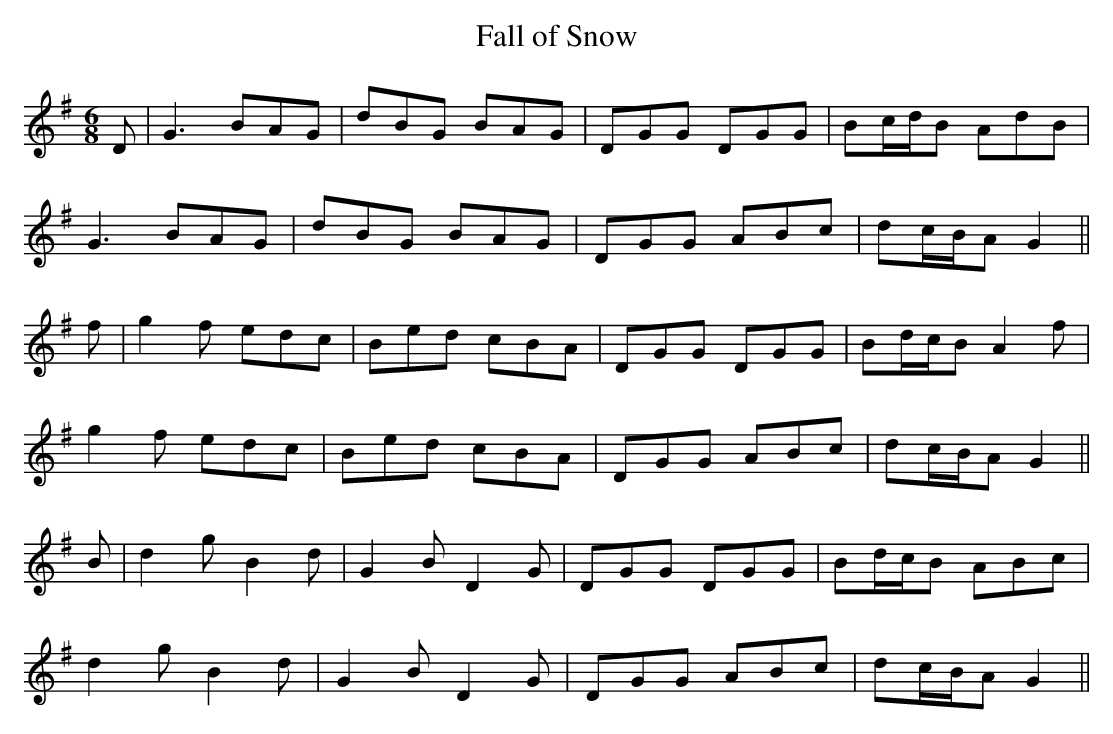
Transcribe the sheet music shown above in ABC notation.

X:1
T: Fall of Snow
L: 1/8
M: 6/8
K:G
D|G3 BAG|dBG BAG|DGG DGG|Bc/d/B AdB|
G3 BAG|dBG BAG|DGG ABc|dc/B/A G2 ||
f|g2f edc|Bed cBA|DGG DGG|Bd/c/B A2f|
g2f edc|Bed cBA|DGG ABc|dc/B/A G2 ||
B|d2g B2d|G2B D2G|DGG DGG|Bd/c/B ABc|
d2g B2d|G2B D2G|DGG ABc|dc/B/A G2 ||
